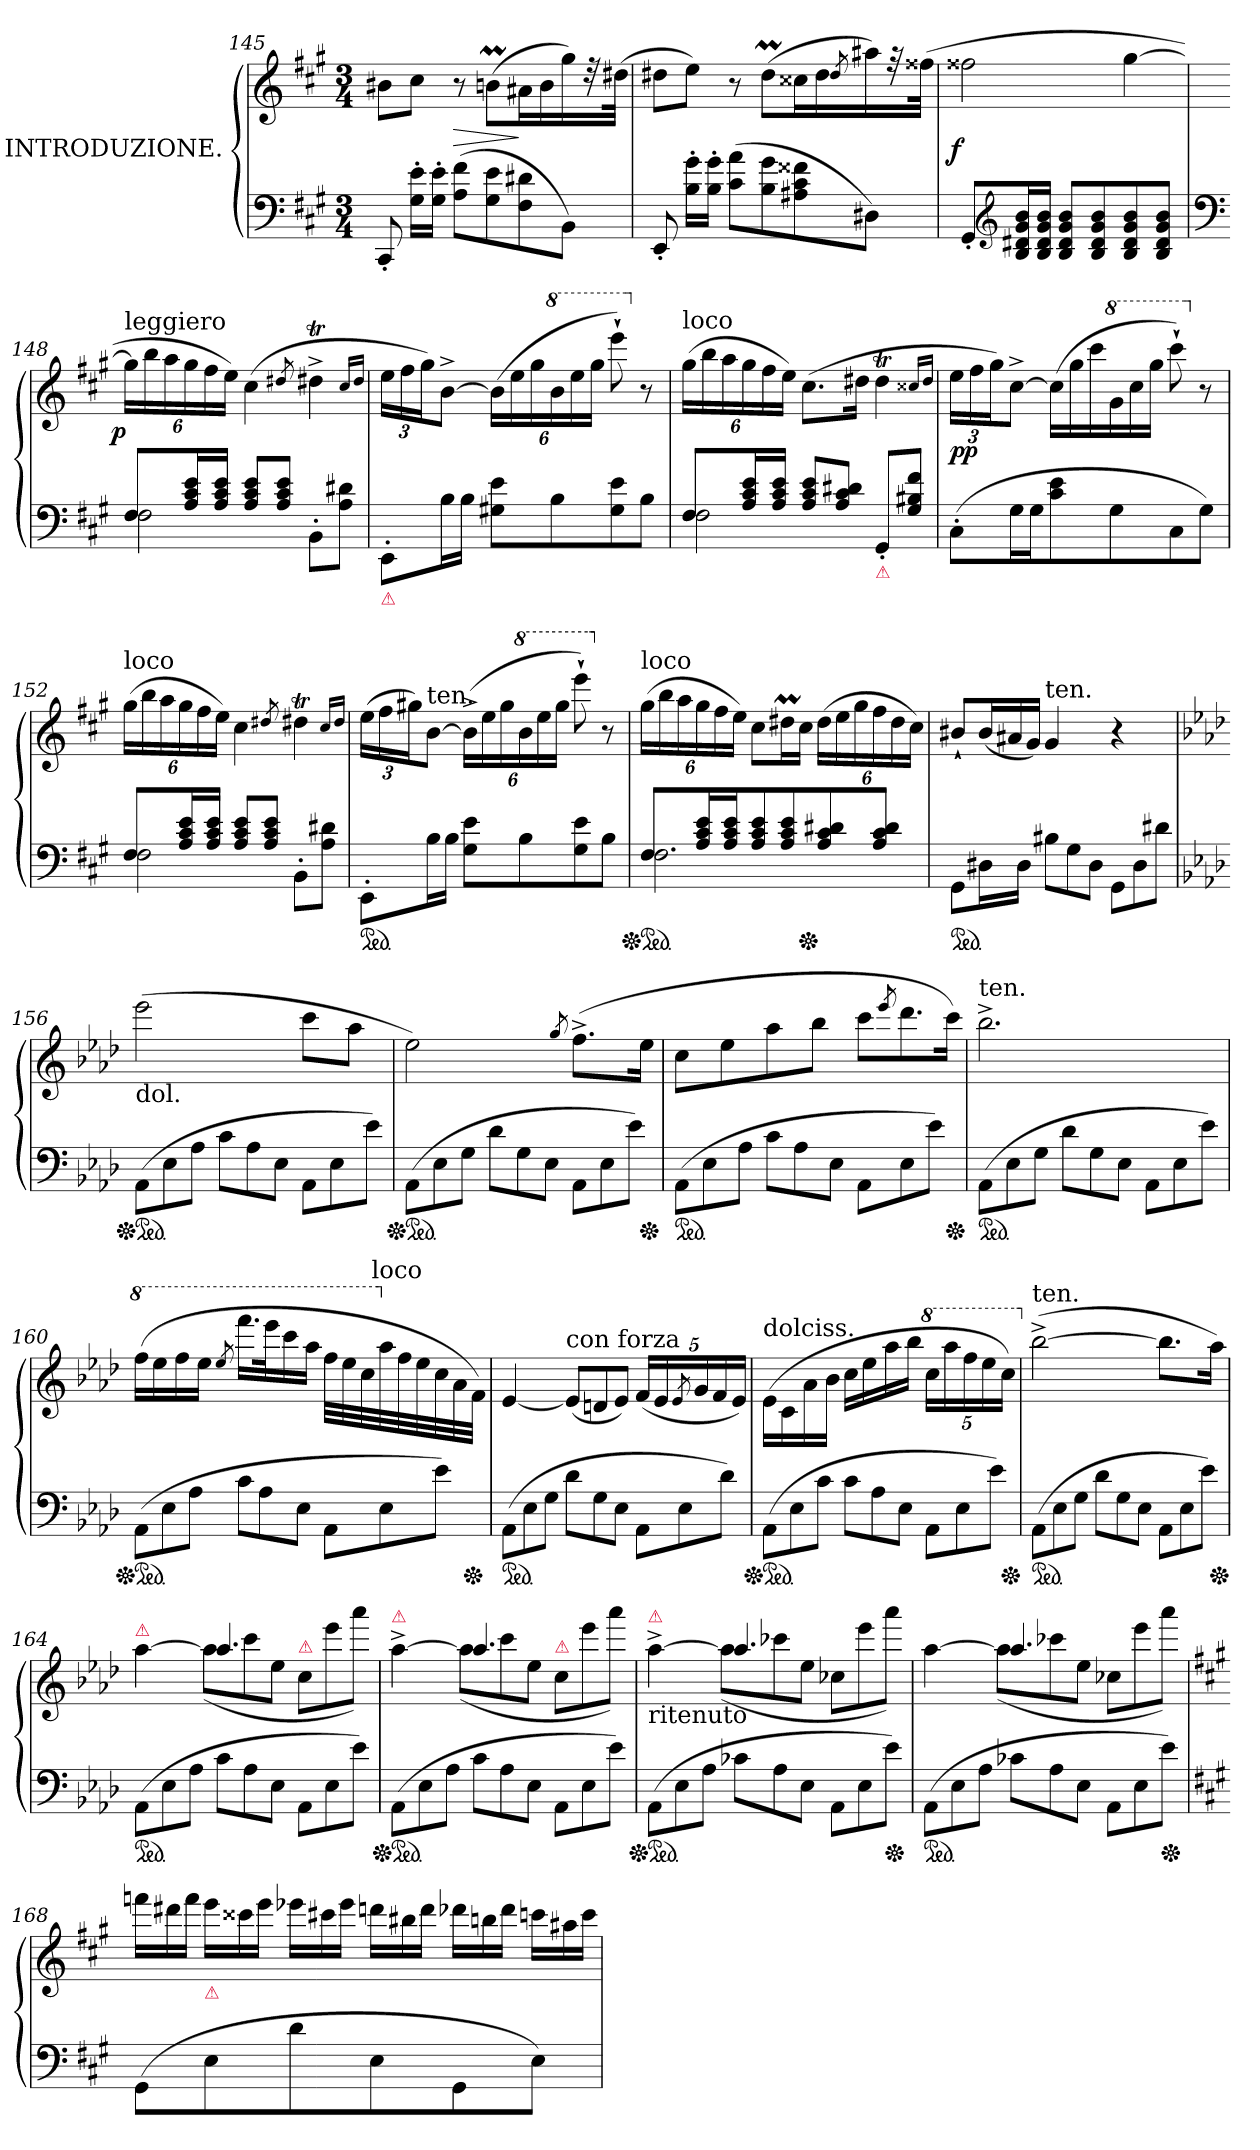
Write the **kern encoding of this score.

**kern	**kern	**dynam
*part1	*part1	*part1
*staff2	*staff1	*staff1/2
*I"INTRODUZIONE.	*	*
*clefF4	*clefG2	*
*k[f#c#g#]	*k[f#c#g#]	*
*M3/4	*M3/4	*
=145	=145	=145
8CC#'	8b#XL	.
16G#' 16e'LL	8cc#J	.
16G#' 16e'JJ	.	.
!	!	!LO:HP:b
(8A 8f#L	8r	>
8G# 8e	(8bnML	.
8F# 8d#X	16a#XL	]
.	16b	.
8BBJ)	16gg#)	.
.	32rdd	.
.	(32dd#XJJk	.
=146	=146	=146
8EE'	8dd#XL	.
16B' 16g#'LL	8eeJ)	.
16B' 16g#'JJ	.	.
(8c# 8aL	8r	.
8B 8g#	(8dd#mL	.
8A#X 8c# 8f##X	16cc##XL	.
.	16dd#	.
.	8qdd#/	.
8D#XJ)	16aa#X)	.
.	32rff	.
.	(32ff##XJJk	.
=147	=147	=147
!	!	!LO:DY:rj
8GG#'L	2ff##X	f
*clefG2	*	*
16B 16d#X 16g# 16bL	.	.
16B 16d# 16g# 16bJJ	.	.
8B 8d# 8g# 8bL	.	.
8B 8d# 8g# 8b	.	.
8B 8d# 8g# 8b	[4gg#	.
8B 8d# 8g# 8bJ	.	.
=148	=148	=148
*clefF4	*	*
!	!LO:TX:a:t=leggiero	!
!LO:N:vis=2	!	!LO:DY:rj
*^	*	*
8F#	2F#	24gg#LL]	p
.	.	24bb	.
.	.	24aa	.
16A 16c# 16e	.	24gg#	.
.	.	24ff#	.
16A 16c# 16eJJ	.	.	.
.	.	24eeJJ)	.
8A 8c# 8eL	.	(4cc#	.
8A 8c# 8eJ	.	.	.
.	.	8qdd#X/	.
4reyy	8BB'>L	4dd#Xt^<	.
.	8A 8d#XJ	.	.
*v	*v	*	*
.	16qqcc#LL	.
.	16qqdd#JJ	.
=149	=149	=149
!LO:TX:b:color=crimson:t=⚠	!	!
8EE'</L	24eeLL	.
.	24ff#	.
.	24gg#J)	.
16B\L	[8b^<J	.
16B\JJ	.	.
8G#X 8eL	(24bLL]	.
.	24ee	.
.	24gg#	.
*	*8va	*
8B	24bb	.
.	24eee	.
.	24ggg#JJ	.
8G# 8e	8eeee`)	.
*	*X8va	*
8BJ	8r	.
=150	=150	=150
!	!LO:TX:a:t=loco	!
!LO:N:vis=2	!	!
*^	*	*
8F#	2F#	(24gg#LL	.
.	.	24bb	.
.	.	24aa	.
16A 16c# 16e	.	24gg#	.
.	.	24ff#	.
16A 16c# 16eJJ	.	.	.
.	.	24eeJJ)	.
8A 8c# 8eL	.	(8.cc#L	.
8A 8c# 8d#XJ	.	.	.
.	.	16dd#XJk	.
!LO:TX:b:color=crimson:t=⚠	!	!	!
4reyy	8GG#'/L	4dd#t	.
.	8G#\ 8B#X\ 8f#\J	.	.
*v	*v	*	*
.	16qqcc##XLL	.
.	16qqdd#JJ	.
=151	=151	=151
(8C#'L	24eeTTTLL	pp
.	24ff#	.
.	24gg#J)	.
16G#L	[8cc#^<J	.
16G#J	.	.
*	*Xtuplet	*
8c# 8e	(24cc#LL]	.
.	24gg#	.
.	24ccc#	.
*	*8va	*
8G#	24gg#	.
.	24ccc#	.
.	24ggg#JJ	.
8C#	8cccc#`)	.
*	*X8va	*
8G#J)	8r	.
=152	=152	=152
!LO:N:vis=2	!	!
*^	*	*
*	*	*tuplet	*
!	!	!LO:TX:a:t=loco	!
8F#	2F#	(24gg#LL	.
.	.	24bb	.
.	.	24aa	.
16A 16c# 16e	.	24gg#	.
.	.	24ff#	.
16A 16c# 16eJJ	.	.	.
.	.	24eeJJ)	.
8A 8c# 8eL	.	4cc#	.
8A 8c# 8eJ	.	.	.
.	.	8qdd#X/	.
4reyy	8BB'>L	4dd#Xt	.
.	8A 8d#XJ	.	.
*v	*v	*	*
.	16qqcc#LL	.
.	16qqdd#JJ	.
=153	=153	=153
!LO:TX:b:color=crimson:t=⚠	!	!
*ped	*	*
8EE'</L	(>24eeTTTLL	.
.	24ff#	.
.	24gg#XJ)	.
!	!LO:TX:a:t=ten.	!
16B\L	[8bJ	.
16B\JJ	.	.
8G# 8eL	(24b^<LL]	.
.	24ee	.
.	24gg#	.
*	*8va	*
8B	24bb	.
.	24eee	.
.	24ggg#JJ	.
8G# 8e	8eeee`)	.
*	*X8va	*
8BJ	8r	.
=154	=154	=154
!	!LO:TX:a:t=loco	!
!LO:N:vis=2.	!	!
*^	*	*
*Xped	*	*	*
*ped	*	*	*
8F#	2.F#	(24gg#LL	.
.	.	24bb	.
.	.	24aa	.
16A 16c# 16e	.	24gg#	.
.	.	24ff#	.
16A 16c# 16eJ	.	.	.
.	.	24eeJJ)	.
8A 8c# 8e	.	8cc#L	.
8A 8c# 8e	.	16dd#XmL	.
*Xped	*	*	*
.	.	16cc#JJ	.
8A 8c# 8d#X	.	(24dd#LL	.
.	.	24ee	.
.	.	24gg#	.
8A 8c# 8d#J	.	24ff#	.
.	.	24dd#	.
.	.	24cc#JJ)	.
*v	*v	*	*
=155	=155	=155
*ped	*	*
8GG#\L	8b#X`L	.
*	*Xtuplet	*
16D#X\L	(24b#L	.
.	24a#X	.
16D#\JJ	.	.
.	24g#JJ)	.
*Xtuplet	*	*
!	!LO:TX:a:t=ten.	!
12B#XL	4g#	.
12G#	.	.
12D#J	.	.
12GG#L	4r	.
12D#	.	.
12d#XJ	.	.
=156	=156	=156
*k[b-e-a-d-]	*k[b-e-a-d-]	*
!	!LO:TX:b:t=dol.	!
*Xped	*	*
*ped	*	*
(12AA-L	(2eee-	.
12E-	.	.
12A-J	.	.
12cL	.	.
12A-	.	.
12E-J	.	.
12AA-L	8cccL	.
12E-	.	.
.	8aa-J	.
12e-J)	.	.
=157	=157	=157
*Xped	*	*
*ped	*	*
(12AA-L	2ee-)	.
12E-	.	.
12GJ	.	.
12d-L	.	.
12G	.	.
12E-J	.	.
.	8qgg/	.
12AA-L	(8.ff^<L	.
12E-	.	.
12e-J)	.	.
*Xped	*	*
.	16ee-Jk	.
=158	=158	=158
*ped	*	*
(12AA-L	8ccL	.
12E-	.	.
.	8ee-	.
12A-J	.	.
12cL	8aa-	.
12A-	.	.
.	8bb-J	.
12E-J	.	.
12AA-L	12cccL	.
.	8qeee-/	.
12E-	12.ddd-	.
12e-J)	.	.
*Xped	*	*
.	24cccJk)	.
=159	=159	=159
!	!LO:TX:a:t=ten.	!
*ped	*	*
(12AA-L	2.bb-^<	.
12E-	.	.
12GJ	.	.
12d-L	.	.
12G	.	.
12E-J	.	.
12AA-L	.	.
12E-	.	.
12e-J)	.	.
=160	=160	=160
*	*8va	*
*Xped	*	*
*ped	*	*
(12AA-L	(16fffLL	.
.	16eee-	.
12E-	.	.
.	16fff	.
12A-J	.	.
.	16eee-JJ	.
.	8qeee-/	.
12cL	16.ffffLL	.
12A-	.	.
.	32eeee-K	.
.	16cccc	.
12E-J	.	.
.	16aaa-JJ	.
12AA-L	36fffLLL	.
.	36eee-	.
.	36ccc	.
*	*X8va	*
!	!LO:TX:a:t=loco	!
12E-	36aa-	.
.	36ff	.
.	36ee-	.
12e-J)	36cc	.
.	36a-	.
*Xped	*	*
.	36fJJJ)	.
=161	=161	=161
*ped	*	*
(12AA-L	[4e-	.
12E-	.	.
12GJ	.	.
!	!LO:TX:a:t=con forza	!
12d-L	(12e-L]	.
12G	12dn	.
12E-J	12e-J)	.
*	*tuplet	*
12AA-L	(20fLL	.
.	20e-	.
12E-	.	.
.	8qe-/	.
.	20g	.
.	20f	.
12d-J)	.	.
.	20e-JJ)	.
=162	=162	=162
!	!LO:TX:a:t=dolciss.	!
*Xped	*	*
*ped	*	*
(12AA-L	(16e-\LL	.
.	16c\	.
12E-	.	.
.	16a-\	.
12cJ	.	.
.	16b-\JJ	.
12cL	16ccLL	.
.	16ee-	.
12A-	.	.
.	16aa-	.
12E-J	.	.
.	16bb-JJ	.
*	*8va	*
12AA-L	20cccLL	.
.	20aaa-	.
12E-	.	.
.	20fff	.
.	20eee-	.
12e-J)	.	.
*Xped	*	*
.	20cccJJ)	.
=163	=163	=163
*	*X8va	*
!	!LO:TX:a:t=ten.	!
*ped	*	*
(12AA-L	([2bb-^<	.
12E-	.	.
12GJ	.	.
12d-L	.	.
12G	.	.
12E-J	.	.
12AA-L	8.bb-L]	.
12E-	.	.
12e-J)	.	.
*Xped	*	*
.	16aa-Jk)	.
=164	=164	=164
*	*^	*
!	!LO:TX:a:color=crimson:t=⚠	!	!
*ped	*	*	*
(12AA-L	4rddddyy	[4aa-	.
12E-	.	.	.
12A-J	.	.	.
*	*Xtuplet	*	*
12cL	6.aa-/	(>12aa-\L]	.
12A-	.	12ccc	.
12E-J	.	12ee-J	.
!	!LO:TX:a:color=crimson:t=⚠	!	!
12AA-L	6.ryy	12cc\L	.
12E-	.	12eee-	.
12e-J)	.	12aaa-J)	.
=165	=165	=165	=165
!	!LO:TX:a:color=crimson:t=⚠	!	!
*Xped	*	*	*
*ped	*	*	*
(12AA-L	4rddddyy	[4aa-^<	.
12E-	.	.	.
12A-J	.	.	.
12cL	6.aa-/	(>12aa-\L]	.
12A-	.	12ccc	.
12E-J	.	12ee-J	.
!	!LO:TX:a:color=crimson:t=⚠	!	!
12AA-L	6.ryy	12cc\L	.
12E-	.	12eee-	.
12e-J)	.	12aaa-J)	.
=166	=166	=166	=166
!	!LO:TX:b:t=ritenuto	!	!
!	!LO:TX:a:color=crimson:t=⚠	!	!
*Xped	*	*	*
*ped	*	*	*
(12AA-L	4rgggyy	[4aa-^>	.
12E-	.	.	.
12A-J	.	.	.
12c-XL	6.aa-/	(>12aa-\L]	.
12A-	.	12ccc-X	.
12E-J	.	12ee-J	.
12AA-L	6.rbbbyy	12cc-X\L	.
12E-	.	12eee-	.
*Xped	*	*	*
12e-J)	.	12aaa-J)	.
=167	=167	=167	=167
*ped	*	*	*
(12AA-L	4rgggyy	[4aa-	.
12E-	.	.	.
12A-J	.	.	.
12c-XL	6.aa-/	(>12aa-\L]	.
12A-	.	12ccc-X	.
12E-J	.	12ee-J	.
12AA-L	6.rbbbyy	12cc-X\L	.
12E-	.	12eee-	.
*Xped	*	*	*
12e-J)	.	12aaa-J)	.
*	*v	*v	*
=168	=168	=168
*k[f#c#g#]	*k[f#c#g#]	*
*	*^	*
!	!LO:TX:b:t=a tempo	!	!
*	*v	*v	*
(8GG#L	24fffnLL	.
.	24ddd#X	.
.	24fffJJ	.
!	!LO:TX:b:color=crimson:t=⚠	!
8E	24eeeLL	.
.	24ccc##X	.
.	24eeeJJ	.
8d	24eee-XLL	.
.	24ccc#X	.
.	24eee-JJ	.
8E	24dddnLL	.
.	24bb#X	.
.	24dddJJ	.
8GG#	24ddd-XLL	.
.	24bbn	.
.	24ddd-JJ	.
8EJ)	24cccnLL	.
.	24aa#X	.
.	24cccJJ	.
=	=	=
*-	*-	*-
